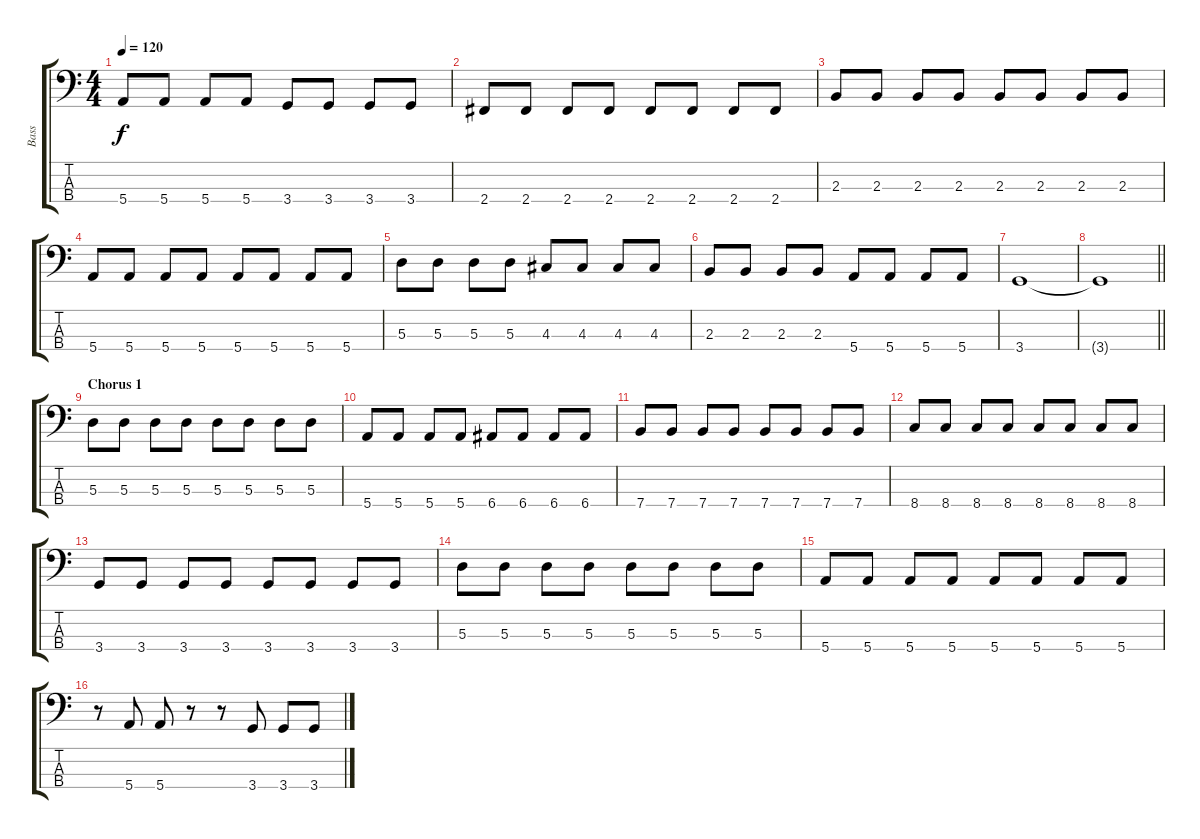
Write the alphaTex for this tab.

\track ("Bass" "Bass") {instrument electricbassfinger}
\staff {score tabs}
\tuning (G2 D2 A1 E1) {hide}
\ts (4 4)
\tempo 120
\clef f4
\ks c
5.4.8{dy f} 5.4.8 5.4.8 5.4.8 3.4.8 3.4.8 3.4.8 3.4.8 |
2.4.8 2.4.8 2.4.8 2.4.8 2.4.8 2.4.8 2.4.8 2.4.8 |
2.3.8 2.3.8 2.3.8 2.3.8 2.3.8 2.3.8 2.3.8 2.3.8 |
5.4.8 5.4.8 5.4.8 5.4.8 5.4.8 5.4.8 5.4.8 5.4.8 |
5.3.8 5.3.8 5.3.8 5.3.8 4.3.8 4.3.8 4.3.8 4.3.8 |
2.3.8 2.3.8 2.3.8 2.3.8 5.4.8 5.4.8 5.4.8 5.4.8 |
3.4.1 |
\barLineRight lightlight
3.4{t}.1 |
\section ("" "Chorus 1")
5.3.8 5.3.8 5.3.8 5.3.8 5.3.8 5.3.8 5.3.8 5.3.8 |
5.4.8 5.4.8 5.4.8 5.4.8 6.4.8 6.4.8 6.4.8 6.4.8 |
7.4.8 7.4.8 7.4.8 7.4.8 7.4.8 7.4.8 7.4.8 7.4.8 |
8.4.8 8.4.8 8.4.8 8.4.8 8.4.8 8.4.8 8.4.8 8.4.8 |
3.4.8 3.4.8 3.4.8 3.4.8 3.4.8 3.4.8 3.4.8 3.4.8 |
5.3.8 5.3.8 5.3.8 5.3.8 5.3.8 5.3.8 5.3.8 5.3.8 |
5.4.8 5.4.8 5.4.8 5.4.8 5.4.8 5.4.8 5.4.8 5.4.8 |
r.8 5.4.8 5.4.8 r.8 r.8 3.4.8 3.4.8 3.4.8
